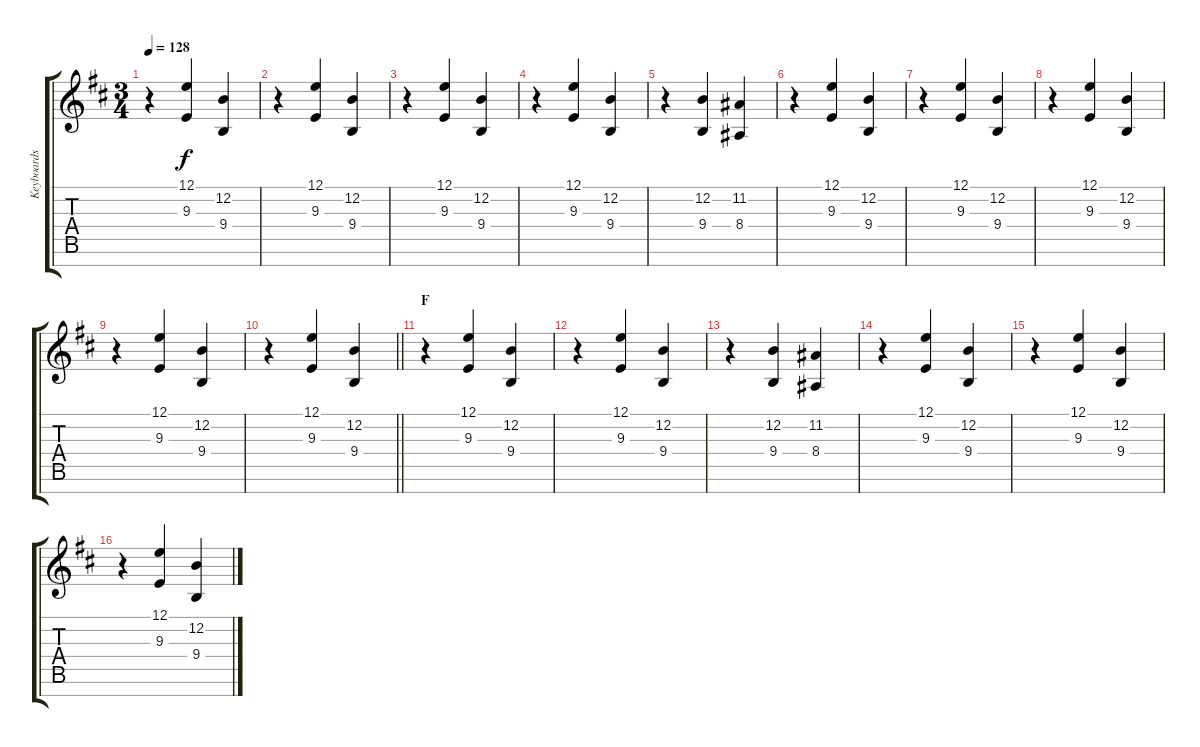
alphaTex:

\track ("Keyboards (high register)" "Keyboards ") {instrument acousticgrandpiano}
\staff {score tabs}
\tuning (E4 B3 G3 D3 A2 E2 B1) {hide}
\ts (3 4)
\tempo 128
\clef g2
\ks d
r.4{dy f} (12.1 9.3).4 (12.2 9.4).4 |
r.4 (12.1 9.3).4 (12.2 9.4).4 |
r.4 (12.1 9.3).4 (12.2 9.4).4 |
r.4 (12.1 9.3).4 (12.2 9.4).4 |
r.4 (12.2 9.4).4 (11.2 8.4).4 |
r.4 (12.1 9.3).4 (12.2 9.4).4 |
r.4 (12.1 9.3).4 (12.2 9.4).4 |
r.4 (12.1 9.3).4 (12.2 9.4).4 |
r.4 (12.1 9.3).4 (12.2 9.4).4 |
\barLineRight lightlight
r.4 (12.1 9.3).4 (12.2 9.4).4 |
\section ("" "F")
r.4 (12.1 9.3).4 (12.2 9.4).4 |
r.4 (12.1 9.3).4 (12.2 9.4).4 |
r.4 (12.2 9.4).4 (11.2 8.4).4 |
r.4 (12.1 9.3).4 (12.2 9.4).4 |
r.4 (12.1 9.3).4 (12.2 9.4).4 |
r.4 (12.1 9.3).4 (12.2 9.4).4
